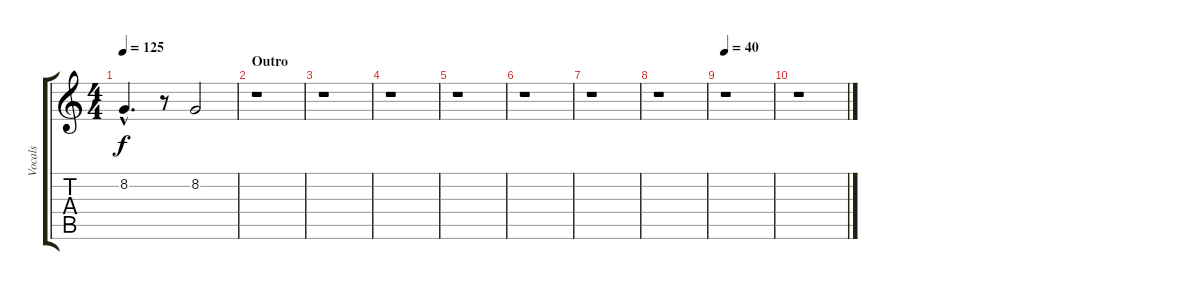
\track ("Vocals" "Vocals") {instrument altosax}
\staff {score tabs}
\tuning (E4 B3 G3 D3 A2 E2) {hide}
\ts (4 4)
\tempo 125
\clef g2
\ks c
8.2{hac t}.4{d dy f} r.8 8.2.2 |
\section ("" "Outro")
r.1 |
r.1 |
r.1 |
r.1 |
r.1 |
r.1 |
r.1 |
\tempo 40
r.1 |
r.1
